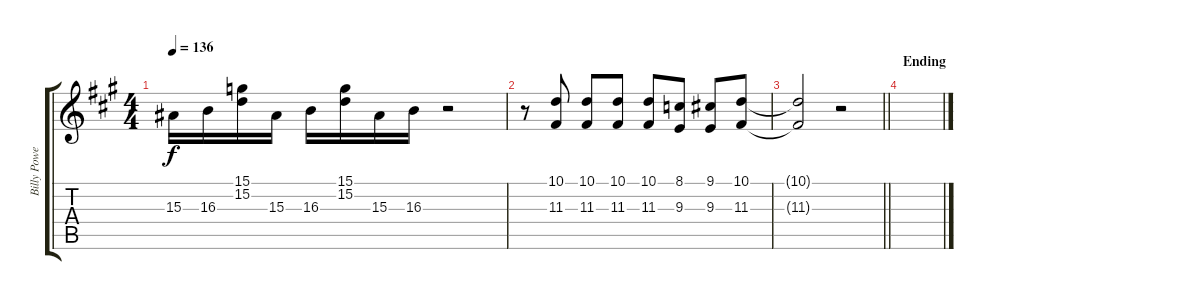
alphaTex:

\track ("Billy Powell - Piano" "Billy Powe") {instrument acousticgrandpiano}
\staff {score tabs}
\tuning (E4 B3 G3 D3 A2 E2) {hide}
\ts (4 4)
\tempo 136
\clef g2
\ks a
15.3.16{dy f} 16.3.16 (15.1 15.2).16 15.3.16 16.3.16 (15.1 15.2).16 15.3.16 16.3.16 r.2 |
r.8 (10.1 11.3).8 (10.1 11.3).8 (10.1 11.3).8 (10.1 11.3).8 (8.1 9.3).8 (9.1 9.3).8 (10.1 11.3).8 |
\barLineRight lightlight
(10.1{t} 11.3{t}).2 r.2 |
\section ("" "Ending")
